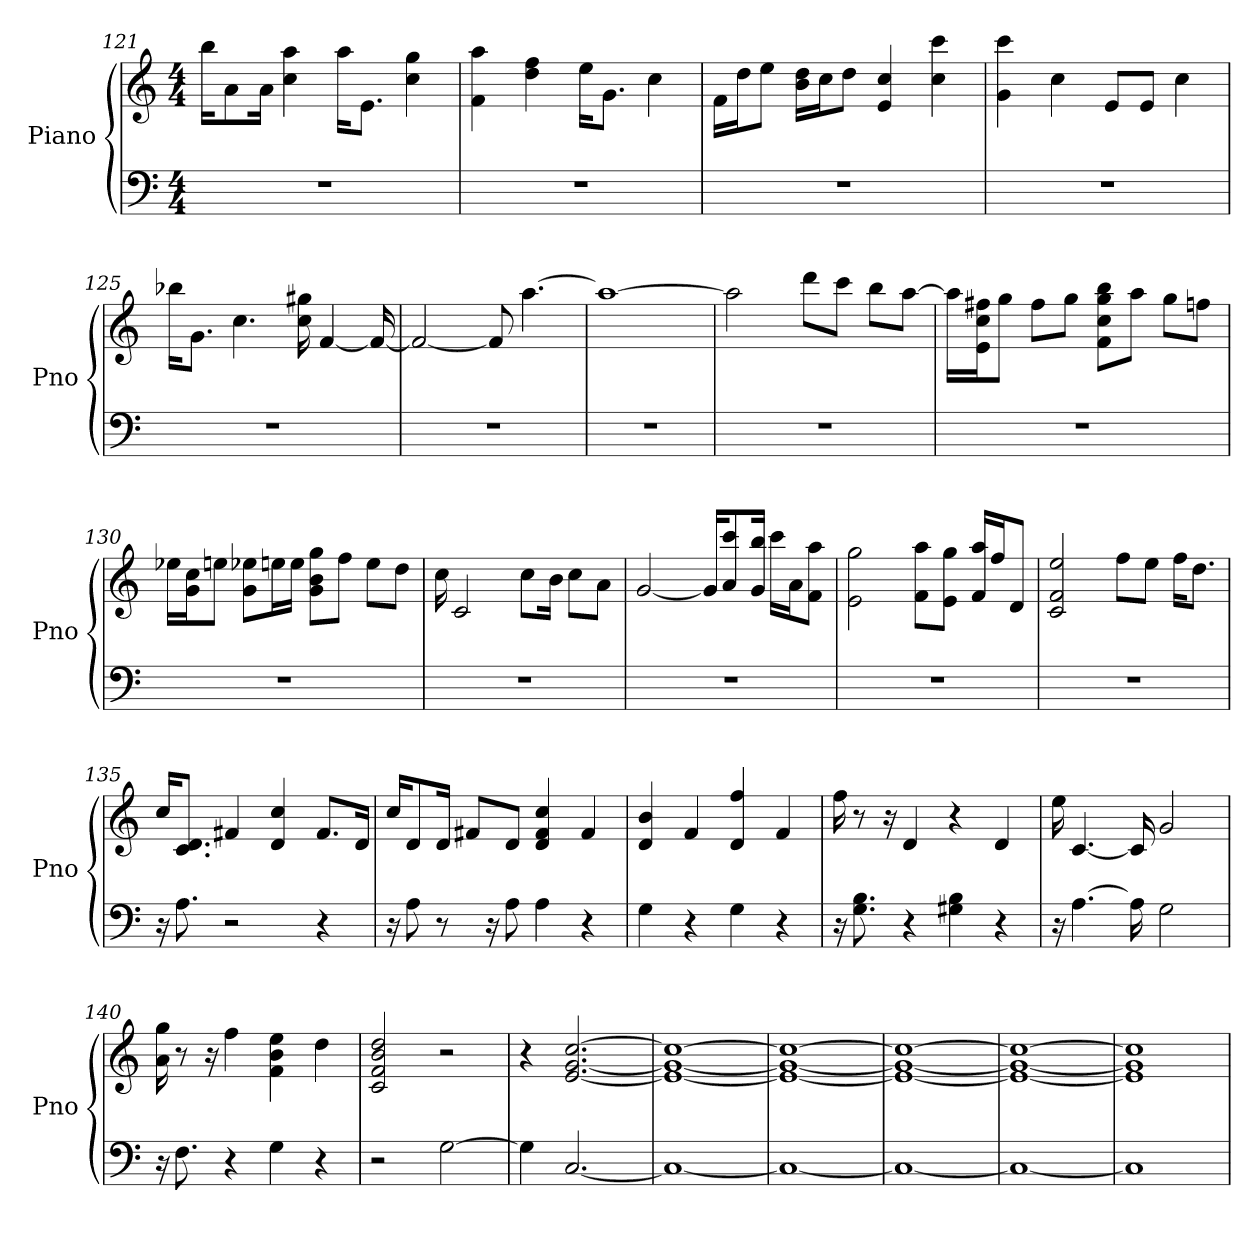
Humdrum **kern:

**kern	**kern
*part1	*part1
*staff2	*staff1
*I"Piano	*
*I'Pno	*
*clefF4	*clefG2
*k[]	*k[]
*C:	*C:
*M4/4	*M4/4
=121	=121
1r	16bb\KL
.	8a\
.	16a\Jk
.	4cc 4aa
.	16aa\KL
.	8.e\J
.	4gg 4cc
=122	=122
1r	4aa 4f
.	4ff 4dd
.	16ee\KL
.	8.g\J
.	4cc
=123	=123
1r	16f\LL
.	16dd\J
.	8ee\J
.	16b\ 16dd\LL
.	16cc\J
.	8dd\J
.	4cc 4e
.	4ccc 4cc
=124	=124
1r	4ccc 4g
.	4cc
.	8e/L
.	8e/J
.	4cc
=125	=125
1r	16bb-\KL
.	8.g\J
.	4.cc
.	16cc 16gg#
.	[4f
.	16f_
=126	=126
1r	2f_
.	8f]
.	[4.aa
=127	=127
1r	1aa_
=128	=128
1r	2aa]
.	8ddd\L
.	8ccc\J
.	8bb\L
.	[8aa\J
=129	=129
1r	16aa\LL]
.	16cc\ 16e\ 16ff#\J
.	8gg\J
.	8ff#\L
.	8gg\J
.	8gg\ 8bb\ 8f\ 8cc\L
.	8aa\J
.	8gg\L
.	8ff\J
=130	=130
1r	16ee-\LL
.	16g\ 16cc\J
.	8ee\J
.	8g\ 8ee-\L
.	16ee\L
.	16ee\JJ
.	8g\ 8gg\ 8b\L
.	8ff\J
.	8ee\L
.	8dd\J
=131	=131
1r	16cc
.	2c
.	8cc\L
.	16b\Jk
.	8cc\L
.	8a\J
=132	=132
1r	[2g
.	16g/KL]
.	8ccc/ 8a/
.	16bb/ 16g/Jk
.	16ccc\LL
.	16a\J
.	8f\ 8aa\J
=133	=133
1r	2e 2gg
.	8f\ 8aa\L
.	8e\ 8gg\J
.	16f/ 16aa/LL
.	16ff/J
.	8d/J
=134	=134
1r	2ee 2f 2c
.	8ff\L
.	8ee\J
.	16ff\KL
.	8.dd\J
=135	=135
16r	16cc/KL
8.A	8.c/ 8.d/J
2r	4f#
.	4cc 4d
4r	8.f#/L
.	16d/Jk
=136	=136
16r	16cc/KL
8A	8d/
8r	16d/Jk
.	8f#/L
16r	.
8A	8d/J
4A	4cc 4d 4f#
4r	4f#
=137	=137
4G	4b 4d
4r	4f
4G	4ff 4d
4r	4f
=138	=138
16r	16ff
8.B 8.G	8r
.	16r
4r	4d
4B 4G#	4r
4r	4d
=139	=139
16r	16ee
[4.A	[4.c
16A]	16c]
2G	2g
=140	=140
16r	16a 16gg
8.F	8r
.	16r
4r	4ff
4G	4ee 4f 4b
4r	4dd
=141	=141
2r	2dd 2f 2b 2c
[2G	2r
=142	=142
4G]	4r
[2.C	[2.cc [2.e [2.g
=143	=143
1C_	1cc_ 1e_ 1g_
=144	=144
1C_	1cc_ 1e_ 1g_
=145	=145
1C_	1cc_ 1e_ 1g_
=146	=146
1C_	1cc_ 1e_ 1g_
=147	=147
1C]	1cc] 1e] 1g]
=	=
*-	*-
